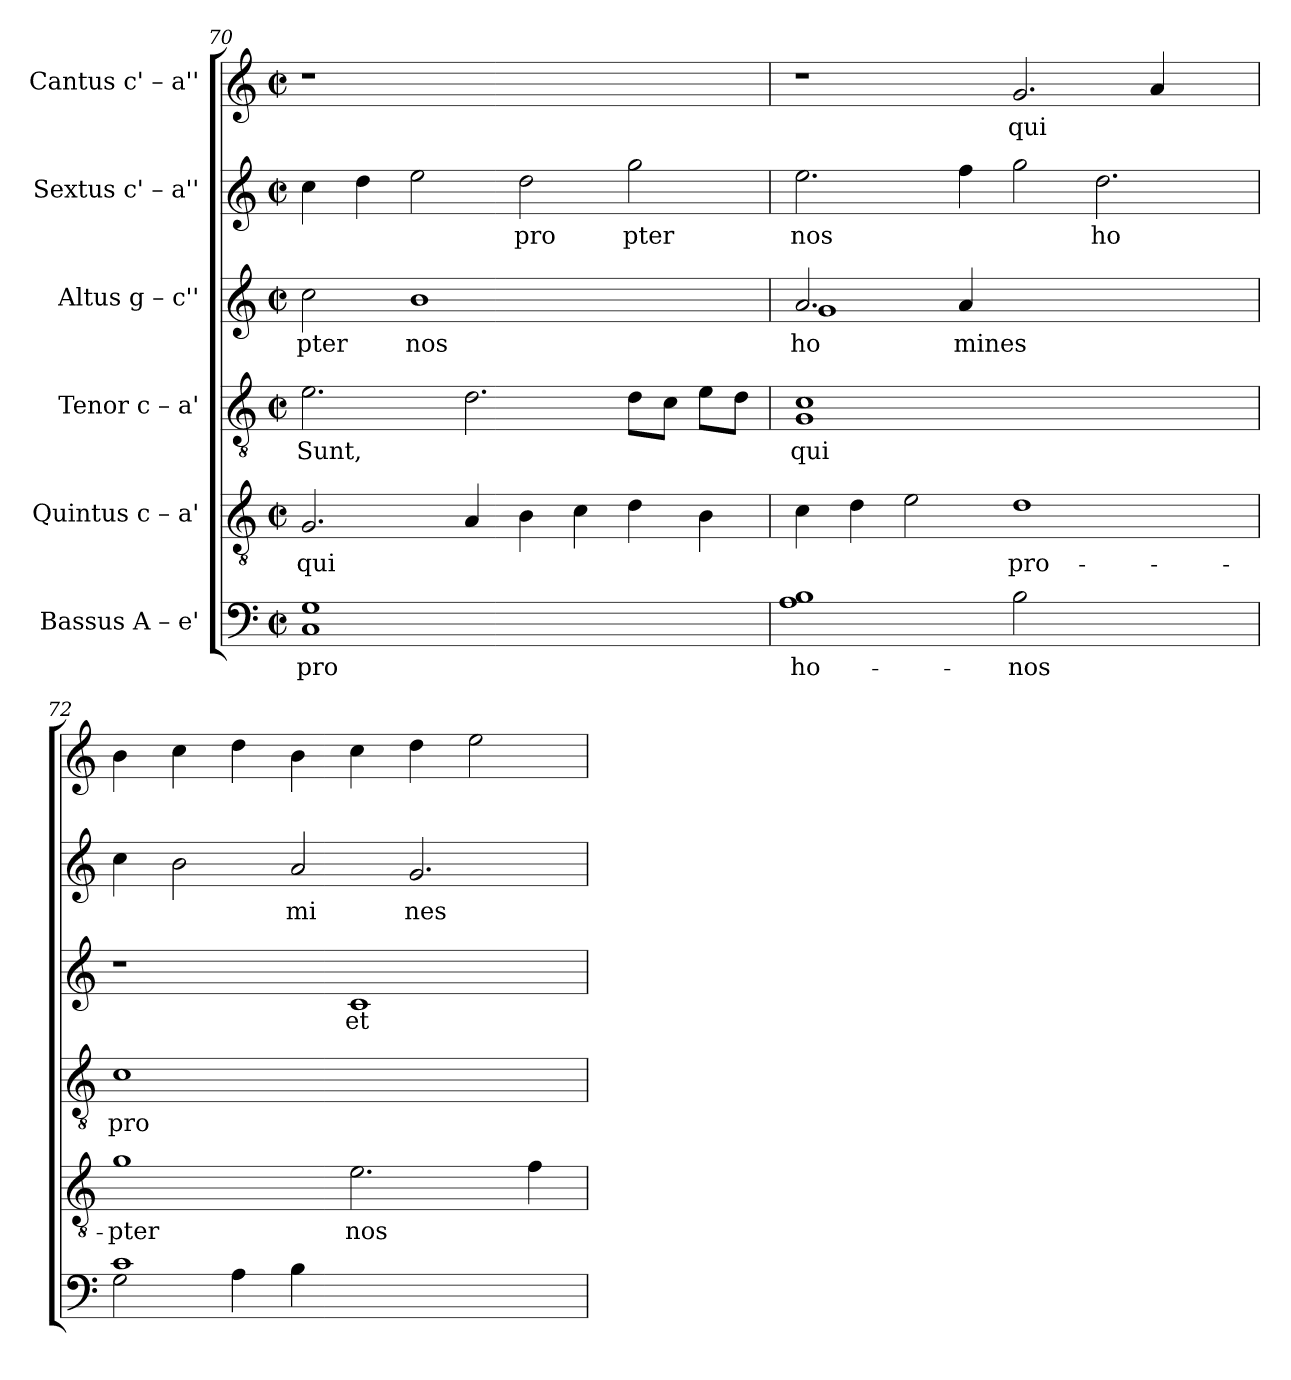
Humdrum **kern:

**kern	**text	**kern	**text	**kern	**text	**kern	**text	**kern	**text	**kern	**text
*part6	*part6	*part5	*part5	*part4	*part4	*part3	*part3	*part2	*part2	*part1	*part1
*staff6	*staff6	*staff5	*staff5	*staff4	*staff4	*staff3	*staff3	*staff2	*staff2	*staff1	*staff1
*I"Bassus  A – e'	*	*I"Quintus  c – a'	*	*I"Tenor  c – a'	*	*I"Altus  g – c''	*	*I"Sextus  c' – a''	*	*I"Cantus  c' – a''	*
*clefF4	*	*clefGv2	*	*clefGv2	*	*clefG2	*	*clefG2	*	*clefG2	*
*M2/2	*	*M2/2	*	*M2/2	*	*M2/2	*	*M2/2	*	*M2/2	*
*met(c|)	*	*met(c|)	*	*met(c|)	*	*met(c|)	*	*met(c|)	*	*met(c|)	*
=70	=70	=70	=70	=70	=70	=70	=70	=70	=70	=70	=70
!	!LO:LY:b:cj	!	!LO:LY:b	!	!LO:LY:b	!	!LO:LY:b:cj	!	!	!	!
1C 1G	pro	2.G/	qui	2.e\	Sunt,	2cc\	pter	4cc\	.	1r	.
.	.	.	.	.	.	.	.	4dd\	.	.	.
!	!	!	!	!	!	!	!LO:LY:b:cj	!	!	!	!
.	.	.	.	.	.	1b	nos	2ee\	.	.	.
.	.	4A/	.	2.d\	.	.	.	.	.	.	.
!	!	!	!	!	!	!	!	!	!LO:LY:b:cj	!	!
1ryy	.	4B\	.	.	.	.	.	2dd\	pro	1ryy	.
.	.	4c\	.	.	.	.	.	.	.	.	.
!	!	!	!	!	!	!	!	!	!LO:LY:b:cj	!	!
.	.	4d\	.	8d\L	.	2ryy	.	2gg\	pter	.	.
.	.	.	.	8c\J	.	.	.	.	.	.	.
.	.	4B\	.	8e\L	.	.	.	.	.	.	.
.	.	.	.	8d\J	.	.	.	.	.	.	.
!!LO:PB:g=z
=71	=71	=71	=71	=71	=71	=71	=71	=71	=71	=71	=71
!	!LO:LY:b:cj	!	!	!	!LO:LY:b:cj	!	!LO:LY:b:cj	!	!LO:LY:b	!	!
*	*	*	*	*	*	*^	*	*	*	*	*
1A 1B	ho-	4c\	.	1c 1G	qui	2.a/	1g	ho	2.ee\	nos	1r	.
.	.	4d\	.	.	.	.	.	.	.	.	.	.
.	.	2e\	.	.	.	.	.	.	.	.	.	.
!	!	!	!	!	!	!	!	!LO:LY:b	!	!	!	!
.	.	.	.	.	.	4a/	.	mines	4ff\	.	.	.
!	!LO:LY:b:cj	!	!LO:LY:b:cj	!	!	!	!	!	!	!	!	!LO:LY:b
2B\	-nos	1d	pro-	1ryy	.	1ryy	1ryy	.	2gg\	.	2.g/	qui
!	!	!	!	!	!	!	!	!	!	!LO:LY:b:cj	!	!
2.ryy	.	.	.	.	.	.	.	.	2.dd\	ho	.	.
.	.	.	.	.	.	.	.	.	.	.	4a/	.
.	.	4ryy	.	4ryy	.	4ryy	4ryy	.	.	.	4ryy	.
=72	=72	=72	=72	=72	=72	=72	=72	=72	=72	=72	=72	=72
*^	*	*	*	*	*	*	*	*	*	*	*	*
!	!	!	!	!LO:LY:b:cj	!	!LO:LY:b:cj	!	!	!	!	!	!	!
*	*	*	*	*	*	*	*v	*v	*	*	*	*	*
1c	2G\	.	1g	-pter	1c	pro	1r	.	4cc\	.	4b\	.
.	.	.	.	.	.	.	.	.	2b\	.	4cc\	.
.	4A\	.	.	.	.	.	.	.	.	.	4dd\	.
!	!	!	!	!	!	!	!	!	!	!LO:LY:b:cj	!	!
.	4B\	.	.	.	.	.	.	.	2a/	mi	4b\	.
!	!	!	!	!LO:LY:b	!	!	!	!LO:LY:b:cj	!	!	!	!
1ryy	1ryy	.	2.e\	nos	1ryy	.	1c	et	.	.	4cc\	.
!	!	!	!	!	!	!	!	!	!	!LO:LY:b	!	!
.	.	.	.	.	.	.	.	.	2.g/	nes	4dd\	.
.	.	.	.	.	.	.	.	.	.	.	2ee\	.
.	.	.	4f\	.	.	.	.	.	.	.	.	.
*v	*v	*	*	*	*	*	*	*	*	*	*	*
=	=	=	=	=	=	=	=	=	=	=	=
*-	*-	*-	*-	*-	*-	*-	*-	*-	*-	*-	*-
